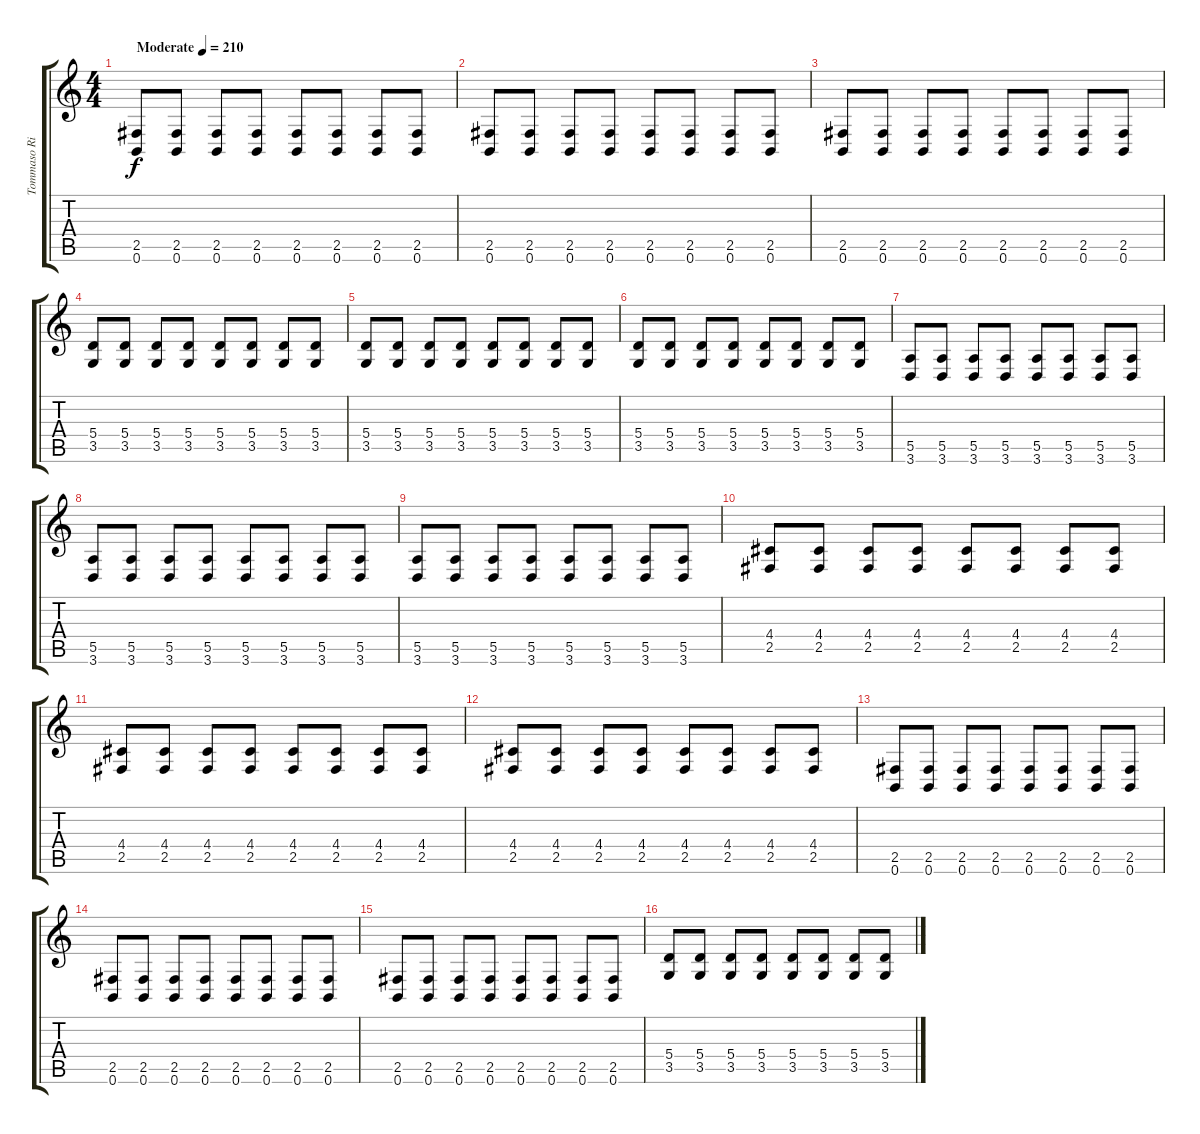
\track ("Tommaso Riccardi" "Tommaso Ri") {instrument overdrivenguitar}
\staff {score tabs}
\tuning (B3 Gb3 D3 A2 E2 B1) {hide}
\ts (4 4)
\tempo (210 "Moderate")
\clef g2
\ks c
(2.5 0.6).8{dy f volume 11 balance 0 instrument overdrivenguitar} (2.5 0.6).8 (2.5 0.6).8 (2.5 0.6).8 (2.5 0.6).8 (2.5 0.6).8 (2.5 0.6).8 (2.5 0.6).8 |
(2.5 0.6).8 (2.5 0.6).8 (2.5 0.6).8 (2.5 0.6).8 (2.5 0.6).8 (2.5 0.6).8 (2.5 0.6).8 (2.5 0.6).8 |
(2.5 0.6).8 (2.5 0.6).8 (2.5 0.6).8 (2.5 0.6).8 (2.5 0.6).8 (2.5 0.6).8 (2.5 0.6).8 (2.5 0.6).8 |
(5.4 3.5).8 (5.4 3.5).8 (5.4 3.5).8 (5.4 3.5).8 (5.4 3.5).8 (5.4 3.5).8 (5.4 3.5).8 (5.4 3.5).8 |
(5.4 3.5).8 (5.4 3.5).8 (5.4 3.5).8 (5.4 3.5).8 (5.4 3.5).8 (5.4 3.5).8 (5.4 3.5).8 (5.4 3.5).8 |
(5.4 3.5).8 (5.4 3.5).8 (5.4 3.5).8 (5.4 3.5).8 (5.4 3.5).8 (5.4 3.5).8 (5.4 3.5).8 (5.4 3.5).8 |
(5.5 3.6).8 (5.5 3.6).8 (5.5 3.6).8 (5.5 3.6).8 (5.5 3.6).8 (5.5 3.6).8 (5.5 3.6).8 (5.5 3.6).8 |
(5.5 3.6).8 (5.5 3.6).8 (5.5 3.6).8 (5.5 3.6).8 (5.5 3.6).8 (5.5 3.6).8 (5.5 3.6).8 (5.5 3.6).8 |
(5.5 3.6).8 (5.5 3.6).8 (5.5 3.6).8 (5.5 3.6).8 (5.5 3.6).8 (5.5 3.6).8 (5.5 3.6).8 (5.5 3.6).8 |
(4.4 2.5).8 (4.4 2.5).8 (4.4 2.5).8 (4.4 2.5).8 (4.4 2.5).8 (4.4 2.5).8 (4.4 2.5).8 (4.4 2.5).8 |
(4.4 2.5).8 (4.4 2.5).8 (4.4 2.5).8 (4.4 2.5).8 (4.4 2.5).8 (4.4 2.5).8 (4.4 2.5).8 (4.4 2.5).8 |
(4.4 2.5).8 (4.4 2.5).8 (4.4 2.5).8 (4.4 2.5).8 (4.4 2.5).8 (4.4 2.5).8 (4.4 2.5).8 (4.4 2.5).8 |
(2.5 0.6).8 (2.5 0.6).8 (2.5 0.6).8 (2.5 0.6).8 (2.5 0.6).8 (2.5 0.6).8 (2.5 0.6).8 (2.5 0.6).8 |
(2.5 0.6).8 (2.5 0.6).8 (2.5 0.6).8 (2.5 0.6).8 (2.5 0.6).8 (2.5 0.6).8 (2.5 0.6).8 (2.5 0.6).8 |
(2.5 0.6).8 (2.5 0.6).8 (2.5 0.6).8 (2.5 0.6).8 (2.5 0.6).8 (2.5 0.6).8 (2.5 0.6).8 (2.5 0.6).8 |
(5.4 3.5).8 (5.4 3.5).8 (5.4 3.5).8 (5.4 3.5).8 (5.4 3.5).8 (5.4 3.5).8 (5.4 3.5).8 (5.4 3.5).8
